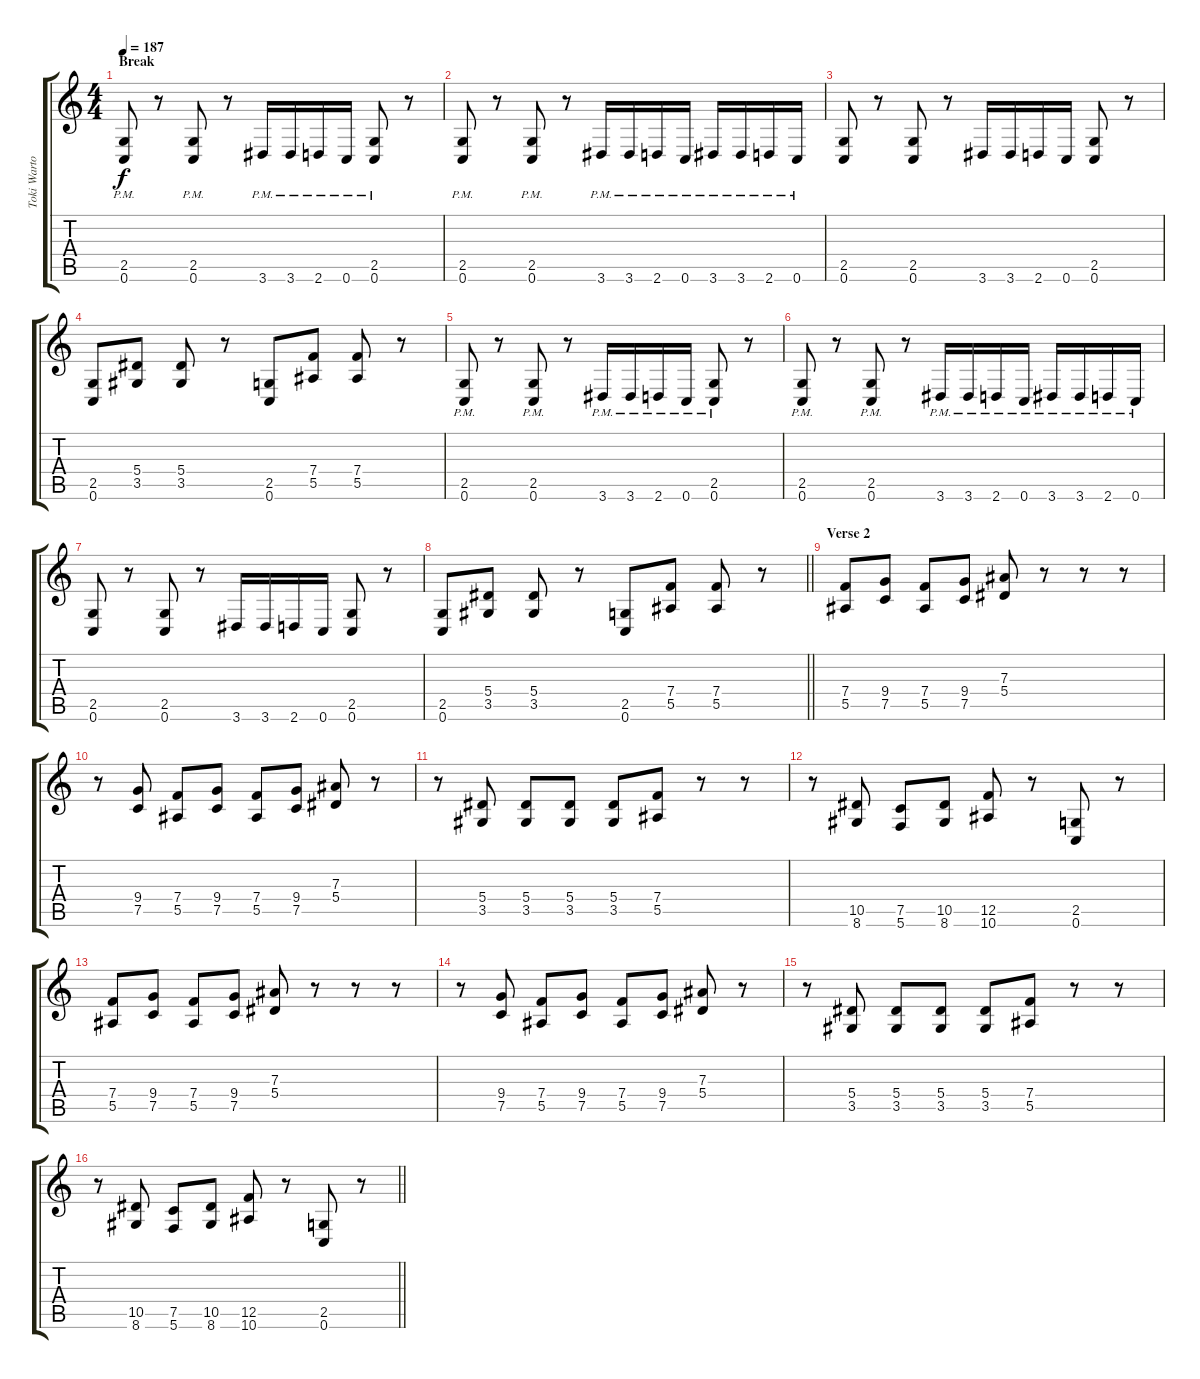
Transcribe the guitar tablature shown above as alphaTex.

\track ("Toki Wartooth (Rhythm Guitar)" "Toki Warto") {instrument distortionguitar}
\staff {score tabs}
\tuning (C4 G3 Eb3 Bb2 F2 C2) {hide}
\ts (4 4)
\section ("" "Break")
\tempo 187
\clef g2
\ks c
(2.5{pm} 0.6{pm}).8{dy f} r.8 (2.5{pm} 0.6{pm}).8 r.8 3.6{pm}.16 3.6{pm}.16 2.6{pm}.16 0.6{pm}.16 (2.5{pm} 0.6{pm}).8 r.8 |
(2.5{pm} 0.6{pm}).8 r.8 (2.5{pm} 0.6{pm}).8 r.8 3.6{pm}.16 3.6{pm}.16 2.6{pm}.16 0.6{pm}.16 3.6{pm}.16 3.6{pm}.16 2.6{pm}.16 0.6{pm}.16 |
(2.5 0.6).8 r.8 (2.5 0.6).8 r.8 3.6.16 3.6.16 2.6.16 0.6.16 (2.5 0.6).8 r.8 |
(2.5 0.6).8 (5.4 3.5).8 (5.4 3.5).8 r.8 (2.5 0.6).8 (7.4 5.5).8 (7.4 5.5).8 r.8 |
(2.5{pm} 0.6{pm}).8 r.8 (2.5{pm} 0.6{pm}).8 r.8 3.6{pm}.16 3.6{pm}.16 2.6{pm}.16 0.6{pm}.16 (2.5{pm} 0.6{pm}).8 r.8 |
(2.5{pm} 0.6{pm}).8 r.8 (2.5{pm} 0.6{pm}).8 r.8 3.6{pm}.16 3.6{pm}.16 2.6{pm}.16 0.6{pm}.16 3.6{pm}.16 3.6{pm}.16 2.6{pm}.16 0.6{pm}.16 |
(2.5 0.6).8 r.8 (2.5 0.6).8 r.8 3.6.16 3.6.16 2.6.16 0.6.16 (2.5 0.6).8 r.8 |
\barLineRight lightlight
(2.5 0.6).8 (5.4 3.5).8 (5.4 3.5).8 r.8 (2.5 0.6).8 (7.4 5.5).8 (7.4 5.5).8 r.8 |
\section ("" "Verse 2")
(7.4 5.5).8 (9.4 7.5).8 (7.4 5.5).8 (9.4 7.5).8 (7.3 5.4).8 r.8 r.8 r.8 |
r.8 (9.4 7.5).8 (7.4 5.5).8 (9.4 7.5).8 (7.4 5.5).8 (9.4 7.5).8 (7.3 5.4).8 r.8 |
r.8 (5.4 3.5).8 (5.4 3.5).8 (5.4 3.5).8 (5.4 3.5).8 (7.4 5.5).8 r.8 r.8 |
r.8 (10.5 8.6).8 (7.5 5.6).8 (10.5 8.6).8 (12.5 10.6).8 r.8 (2.5 0.6).8 r.8 |
(7.4 5.5).8 (9.4 7.5).8 (7.4 5.5).8 (9.4 7.5).8 (7.3 5.4).8 r.8 r.8 r.8 |
r.8 (9.4 7.5).8 (7.4 5.5).8 (9.4 7.5).8 (7.4 5.5).8 (9.4 7.5).8 (7.3 5.4).8 r.8 |
r.8 (5.4 3.5).8 (5.4 3.5).8 (5.4 3.5).8 (5.4 3.5).8 (7.4 5.5).8 r.8 r.8 |
\barLineRight lightlight
r.8 (10.5 8.6).8 (7.5 5.6).8 (10.5 8.6).8 (12.5 10.6).8 r.8 (2.5 0.6).8 r.8
